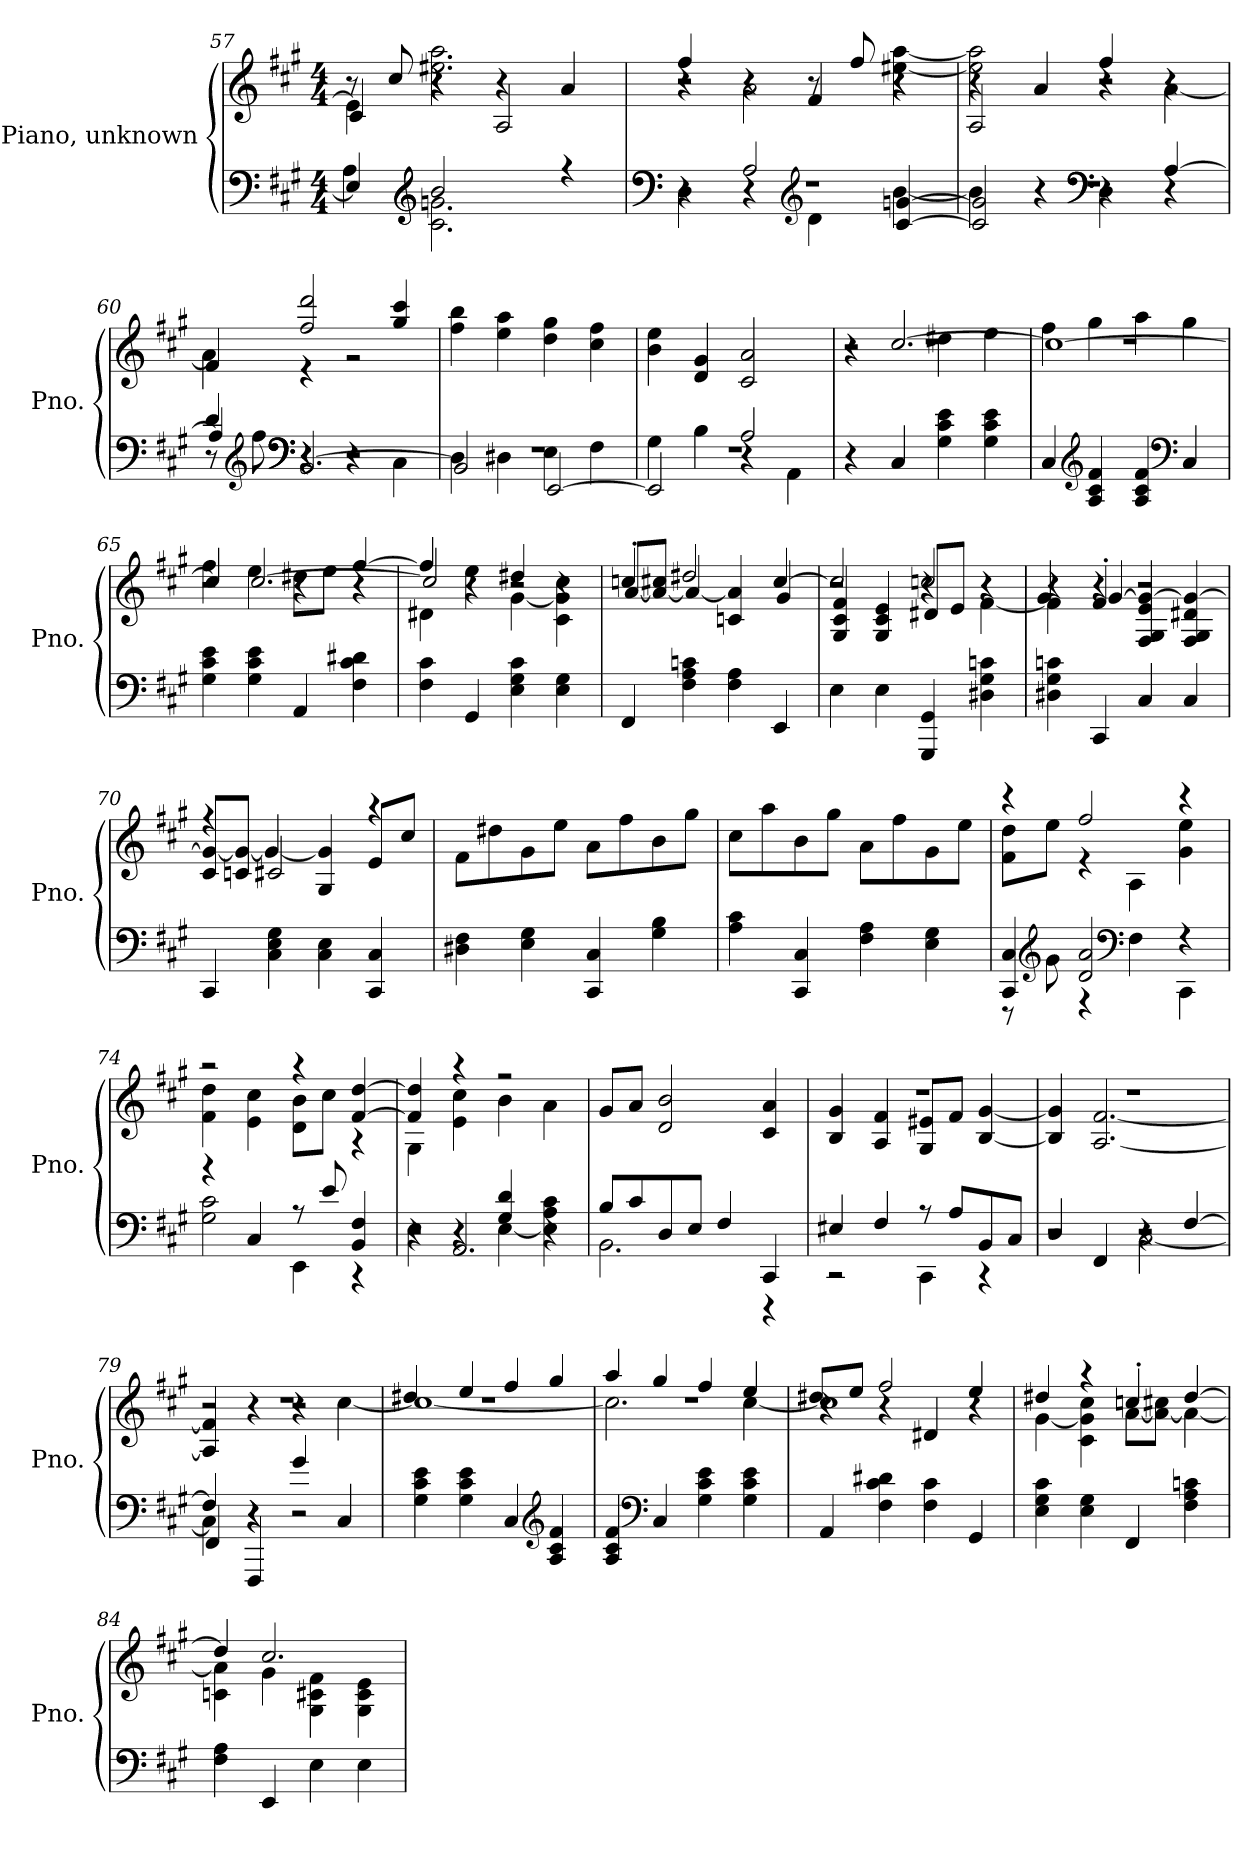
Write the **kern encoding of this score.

**kern	**kern
*part1	*part1
*staff2	*staff1
*I"Piano, unknown	*
*I'Pno.	*
*clefF4	*clefG2
*k[f#c#g#]	*k[f#c#g#]
*M4/4	*M4/4
=57	=57
*^	*^
*	*	*	*^
4E/]	4A\	8r	4e\]	4c#/
.	.	8cc#/	.	.
*clefG2	*	*	*	*
2b/	2.c#\ 2.gn\	4r	2.ee#X\ 2.aa\	4r
.	.	4r	.	2A/
4r	.	4a/	.	.
*v	*v	*	*	*
=58	=58	=58	=58
*clefF4	*	*	*
*^	*	*	*
*	*^	*	*	*
1r	4D\	4r	4ff#/	4r	2r
.	4r	2A/	4r	2a\	.
*clefG2	*	*	*	*	*
.	4d\	.	8r	.	4f#/
.	.	.	8ff#/	.	.
.	[4b\	[4c#/ [4gn/	4r	[4ee#X\ [4aa\	4r
=59	=59	=59	=59	=59	=59
1r	4b\]	2c#/] 2g/]	4r	2ee#\] 2aa\]	2A/
.	4r	.	4a/	.	.
*clefF4	*	*	*	*	*
.	4D\	4r	4ff#/	4r	2r
.	4r	[4A/	4r	[4a\	.
*	*	*	*	*v	*v
=60	=60	=60	=60	=60
4d/	8r	4A/]	4f#/	4a\]
*clefG2	*	*	*	*
.	8ff#\	.	.	.
*clefF4	*	*	*	*
4r	4r	[2.BB/	2ff#/ 2ddd/	4r
2r	4r	.	.	2r
.	4C#\	.	4gg#/ 4ccc#/	.
*	*	*	*v	*v
!!LO:PB:g=z
=61	=61	=61	=61
1r	4D\	2BB/]	4ff#\ 4bb\
.	4D#X\	.	4ee\ 4aa\
.	4E\	[2EE/	4dd\ 4gg#\
.	4F#\	.	4cc#\ 4ff#\
=62	=62	=62	=62
1r	4G#\	2EE/]	4b\ 4ee\
.	4B\	.	4d/ 4g#/
.	4r	2A/	2c#/ 2a/
.	4AA\	.	.
*v	*v	*v	*
=63	=63
*	*^
*	*	*^
4r	1r	2r	4r
4C#/	.	.	[2.cc#/
4G#\ 4c#\ 4e\	.	4dd#X\	.
4G#\ 4c#\ 4e\	.	4ee\	.
=64	=64	=64	=64
4C#/	1r	4ff#\	1cc#_
*clefG2	*	*	*
4A/ 4c#/ 4f#/	.	4gg#\	.
4A/ 4c#/ 4f#/	.	4aa\	.
*clefF4	*	*	*
4C#/	.	4gg#\	.
=65	=65	=65	=65
4G#\ 4c#\ 4e\	2r	4ff#\	4cc#/]
4G#\ 4c#\ 4e\	.	4ee\	[2.cc#/
4AA/	4r	8dd#X\L	.
.	.	8ee\J	.
4F#\ 4c#\ 4d#X\	[4ff#/	4r	.
=66	=66	=66	=66
4F#\ 4c#\	4ff#/]	4d#X\	2cc#/]
4GG#/	4r	4ee\	.
4E\ 4G#\ 4c#\	2r	[4g#\	4dd#X/
4E\ 4G#\	.	4c#\ 4g#\] 4cc#\	4r
*	*	*v	*v
!!LO:LB:g=z
=67	=67	=67
4FF#/	4ccn'/	[8a/L
.	.	8a/_ 8cc#X/J
4F#\ 4A\ 4cn\	2dd#X/	4a/_
4F#\ 4A\	.	4cn/ 4a/]
4EE/	[4cc#/	4g#/
=68	=68	=68
*	*	*^
4E\	2cc#/]	2r	4G#/ 4c#/ 4f#/
4E\	.	.	4G#/ 4c#/ 4e/
4GGG#/ 4GG#/	2ccn/	4r	8d#X/L
.	.	.	8e/J
4D#X\ 4G#\ 4cn\	.	[4f#\	4r
=69	=69	=69	=69
4D#X\ 4G#\ 4cn\	4r	4f#\]	4g#/
4CC#/	4f#'/	4r	[4g#/
4C#/	2r	2r	4F#/ 4G#/ 4e/ 4g#/_
4C#/	.	.	4F#/ 4G#/ 4d#X/ 4g#/_
*	*	*v	*v
=70	=70	=70
4CC#/	4r	8c#/ 8g#/_L
.	.	8cn/ 8g#/_J
4C#\ 4E\ 4G#\	2c#X/	4g#/_
4C#\ 4E\	.	4G#/ 4g#/]
4CC#/ 4C#/	4r	8e/L
.	.	8cc#/J
*	*v	*v
!!LO:LB:g=z
=71	=71
4D#X\ 4F#\	8f#\L
.	8dd#X\
4E\ 4G#\	8g#\
.	8ee\J
4CC#/ 4C#/	8a\L
.	8ff#\
4G#\ 4B\	8b\
.	8gg#\J
=72	=72
4A\ 4c#\	8cc#\L
.	8aa\
4CC#/ 4C#/	8b\
.	8gg#\J
4F#\ 4A\	8a\L
.	8ff#\
4E\ 4G#\	8g#\
.	8ee\J
=73	=73
*^	*^
4CC#/ 4C#/	8r	4r	8f#\ 8dd\L
*clefG2	*	*	*
.	8g#\	.	8ee\J
2d/ 2a/	4r	2ff#/	4r
*clefF4	*	*	*
.	4F#\	.	4A\
4r	4CC#\	4r	4g#\ 4ee\
=74	=74	=74	=74
4r	2G#\ 2c#\	2r	4f#\ 4dd\
4C#/	.	.	4e\ 4cc#\
8r	4EE\	4r	8d\ 8b\L
8e/	.	.	8cc#\J
4BB/ 4F#/	4r	[4f#/ [4dd/	4r
=75	=75	=75	=75
*	*^	*	*
2r	4E\	4r	4f#/] 4dd/]	4G#\
.	4r	2.AA/	4r	4e\ 4cc#\
4G#/ 4d/	[4E\	.	2r	4b\
4r	4E\] 4A\ 4c#\	.	.	4a\
*	*v	*v	*	*
*	*	*v	*v
!!LO:LB:g=z
=76	=76	=76
8B/L	2.BB\	8g#/L
8c#/	.	8a/J
8D/	.	2d/ 2b/
8E/J	.	.
4F#/	.	.
4CC#/	4r	4c#/ 4a/
=77	=77	=77
*	*	*^
4E#X/	2r	1r	4B/ 4g#/
4F#/	.	.	4A/ 4f#/
8r	4CC#\	.	8G#/ 8e#X/L
8A/L	.	.	8f#/J
8BB/	4r	.	[4B/ [4g#/
8C#/J	.	.	.
=78	=78	=78	=78
*	*^	*	*
2r	2r	4D/	1r	4B/] 4g#/]
.	.	4FF#/	.	[2.A/ [2.f#/
4r	[2C#\	2r	.	.
[4F#/	.	.	.	.
=79	=79	=79	=79	=79
*	*	*	*	*^
4F#/]	4C#\]	4FF#/	1r	2r	4A/] 4f#/]
4r	4r	4FFF#/	.	.	4r
2r	2r	4g#/	.	4r	2r
.	.	4C#/	.	[4cc#\	.
*v	*v	*v	*	*	*
=80	=80	=80	=80
4G#\ 4c#\ 4e\	1r	1cc#_	4dd#X/
4G#\ 4c#\ 4e\	.	.	4ee/
4C#/	.	.	4ff#/
*clefG2	*	*	*
4A/ 4c#/ 4f#/	.	.	4gg#/
=81	=81	=81	=81
4A/ 4c#/ 4f#/	1r	2.cc#\]	4aa/
*clefF4	*	*	*
4C#/	.	.	4gg#/
4G#\ 4c#\ 4e\	.	.	4ff#/
4G#\ 4c#\ 4e\	.	[4cc#\	4ee/
!!LO:LB:g=z	!!	!!
=82	=82	=82	=82
4AA/	4r	1cc#]	8dd#X/L
.	.	.	8ee/J
4F#\ 4c#\ 4d#X\	2ff#/	.	4r
4F#\ 4c#\	.	.	4d#X/
4GG#/	4r	.	4ee/
*	*	*v	*v
=83	=83	=83
4E\ 4G#\ 4c#\	4dd#X/	[4g#\
4E\ 4G#\	4r	4c#\ 4g#\] 4cc#\
4FF#/	4ccn'/	[8a\L
.	.	8a\_ 8cc#X\J
4F#\ 4A\ 4cn\	[4dd#/	4a\_
=84	=84	=84
4F#\ 4A\	4dd#/]	4cn\ 4a\]
4EE/	2.cc#/	4g#\
4E\	.	4G#\ 4c#X\ 4f#\
4E\	.	4G#\ 4c#\ 4e\
*	*v	*v
=	=
*-	*-
